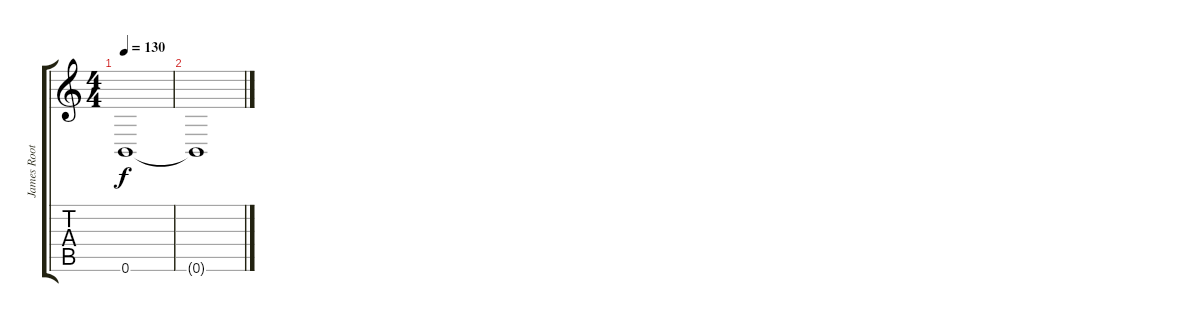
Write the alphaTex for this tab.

\track ("James Roots" "James Root") {instrument distortionguitar}
\staff {score tabs}
\tuning (Db4 Ab3 E3 B2 Gb2 B1) {hide}
\ts (4 4)
\tempo 130
\clef g2
\ks c
0.6{t}.1{dy f} |
0.6{t}.1
